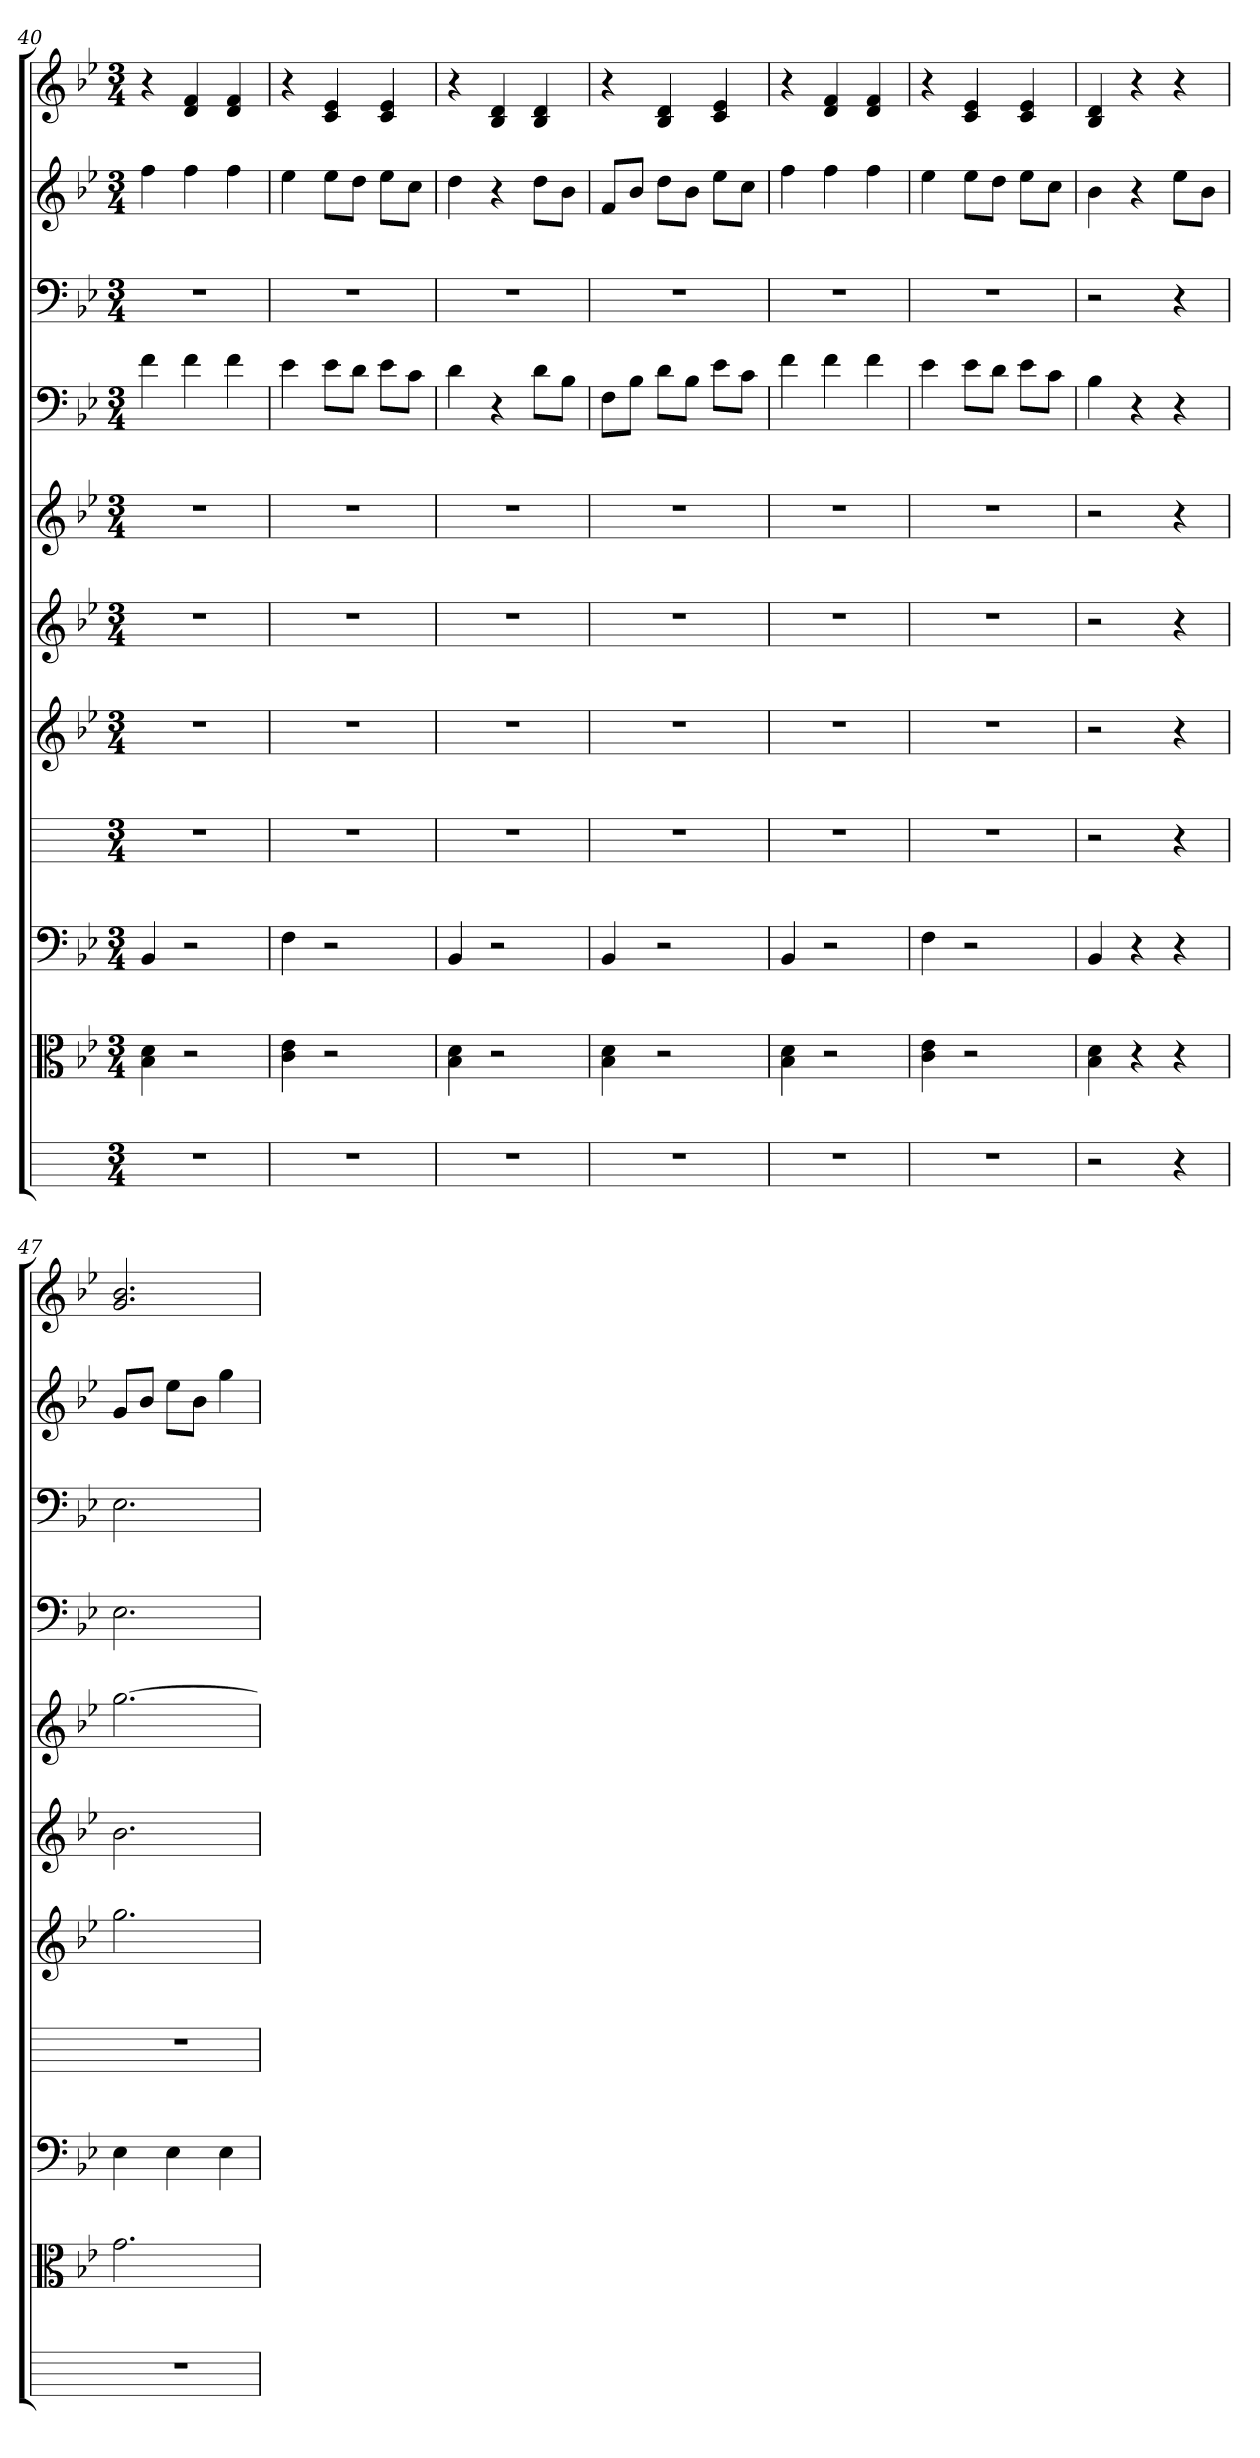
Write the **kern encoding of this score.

**kern	**kern	**kern	**kern	**kern	**kern	**kern	**kern	**kern	**kern	**kern
*part11	*part10	*part9	*part8	*part7	*part6	*part5	*part4	*part3	*part2	*part1
*staff11	*staff10	*staff9	*staff8	*staff7	*staff6	*staff5	*staff4	*staff3	*staff2	*staff1
*	*clefC3	*clefF4	*	*	*	*	*clefF4	*clefF4	*	*
*k[]	*k[b-e-]	*k[b-e-]	*k[]	*k[b-e-]	*k[b-e-]	*k[b-e-]	*k[b-e-]	*k[b-e-]	*k[b-e-]	*k[b-e-]
*M3/4	*M3/4	*M3/4	*M3/4	*M3/4	*M3/4	*M3/4	*M3/4	*M3/4	*M3/4	*M3/4
=40	=40	=40	=40	=40	=40	=40	=40	=40	=40	=40
2.r	4B- 4d	4BB-	2.r	2.r	2.r	2.r	4f	2.r	4ff	4r
.	2r	2r	.	.	.	.	4f	.	4ff	4d 4f
.	.	.	.	.	.	.	4f	.	4ff	4d 4f
=41	=41	=41	=41	=41	=41	=41	=41	=41	=41	=41
2.r	4c 4e-	4F	2.r	2.r	2.r	2.r	4e-	2.r	4ee-	4r
.	2r	2r	.	.	.	.	8e-\L	.	8ee-L	4c 4e-
.	.	.	.	.	.	.	8d\J	.	8ddJ	.
.	.	.	.	.	.	.	8e-\L	.	8ee-L	4c 4e-
.	.	.	.	.	.	.	8c\J	.	8ccJ	.
=42	=42	=42	=42	=42	=42	=42	=42	=42	=42	=42
2.r	4B- 4d	4BB-	2.r	2.r	2.r	2.r	4d	2.r	4dd	4r
.	2r	2r	.	.	.	.	4r	.	4r	4B- 4d
.	.	.	.	.	.	.	8d\L	.	8ddL	4B- 4d
.	.	.	.	.	.	.	8B-\J	.	8b-J	.
=43	=43	=43	=43	=43	=43	=43	=43	=43	=43	=43
2.r	4B- 4d	4BB-	2.r	2.r	2.r	2.r	8F\L	2.r	8fL	4r
.	.	.	.	.	.	.	8B-\J	.	8b-J	.
.	2r	2r	.	.	.	.	8d\L	.	8ddL	4B- 4d
.	.	.	.	.	.	.	8B-\J	.	8b-J	.
.	.	.	.	.	.	.	8e-\L	.	8ee-L	4c 4e-
.	.	.	.	.	.	.	8c\J	.	8ccJ	.
=44	=44	=44	=44	=44	=44	=44	=44	=44	=44	=44
2.r	4B- 4d	4BB-	2.r	2.r	2.r	2.r	4f	2.r	4ff	4r
.	2r	2r	.	.	.	.	4f	.	4ff	4d 4f
.	.	.	.	.	.	.	4f	.	4ff	4d 4f
=45	=45	=45	=45	=45	=45	=45	=45	=45	=45	=45
2.r	4c 4e-	4F	2.r	2.r	2.r	2.r	4e-	2.r	4ee-	4r
.	2r	2r	.	.	.	.	8e-\L	.	8ee-L	4c 4e-
.	.	.	.	.	.	.	8d\J	.	8ddJ	.
.	.	.	.	.	.	.	8e-\L	.	8ee-L	4c 4e-
.	.	.	.	.	.	.	8c\J	.	8ccJ	.
=46	=46	=46	=46	=46	=46	=46	=46	=46	=46	=46
2r	4B- 4d	4BB-	2r	2r	2r	2r	4B-	2r	4b-	4B- 4d
.	4r	4r	.	.	.	.	4r	.	4r	4r
4r	4r	4r	4r	4r	4r	4r	4r	4r	8ee-L	4r
.	.	.	.	.	.	.	.	.	8b-J	.
=47	=47	=47	=47	=47	=47	=47	=47	=47	=47	=47
2.r	2.g	4E-	2.r	2.gg	2.b-	[2.gg	2.E-	2.E-	8gL	2.g 2.b-
.	.	.	.	.	.	.	.	.	8b-J	.
.	.	4E-	.	.	.	.	.	.	8ee-L	.
.	.	.	.	.	.	.	.	.	8b-J	.
.	.	4E-	.	.	.	.	.	.	4gg	.
=	=	=	=	=	=	=	=	=	=	=
*-	*-	*-	*-	*-	*-	*-	*-	*-	*-	*-
